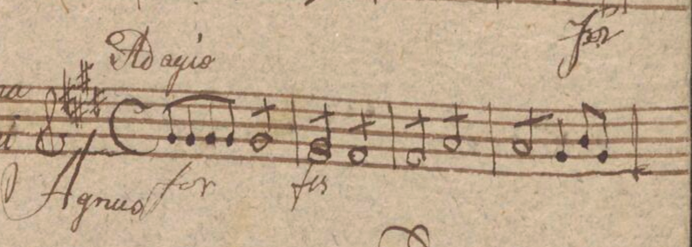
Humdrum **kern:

**kern	**dynam
*I"Violino Secundo	*
*clefG2	*
*k[f#c#g#d#]	*
*met(c)	*
*M4/4	*
8g#/L	.
8g#/	f
8g#/	.
8g#/J	.
*tremolo	*
8g#/L	.
8g#/	.
8g#/	.
8g#/J	.
=2	=2
8f#/L 8g#/	.
8f#/ 8g#/	.
8f#/ 8g#/	.
8f#/J 8g#/	.
8f#/L	.
8f#/	.
8f#/	.
8f#/J	.
=3	=3
8f#/L	.
8f#/	.
8f#/	.
8f#/J	.
8a/L	.
8a/	.
8a/	.
8a/J	.
=4	=4
8a/L	.
8a/	.
8a/	.
8a/J	.
*Xtremolo	*
4g#/	.
8b/L	.
8g#/J	.
=5	=5
*-	*-
